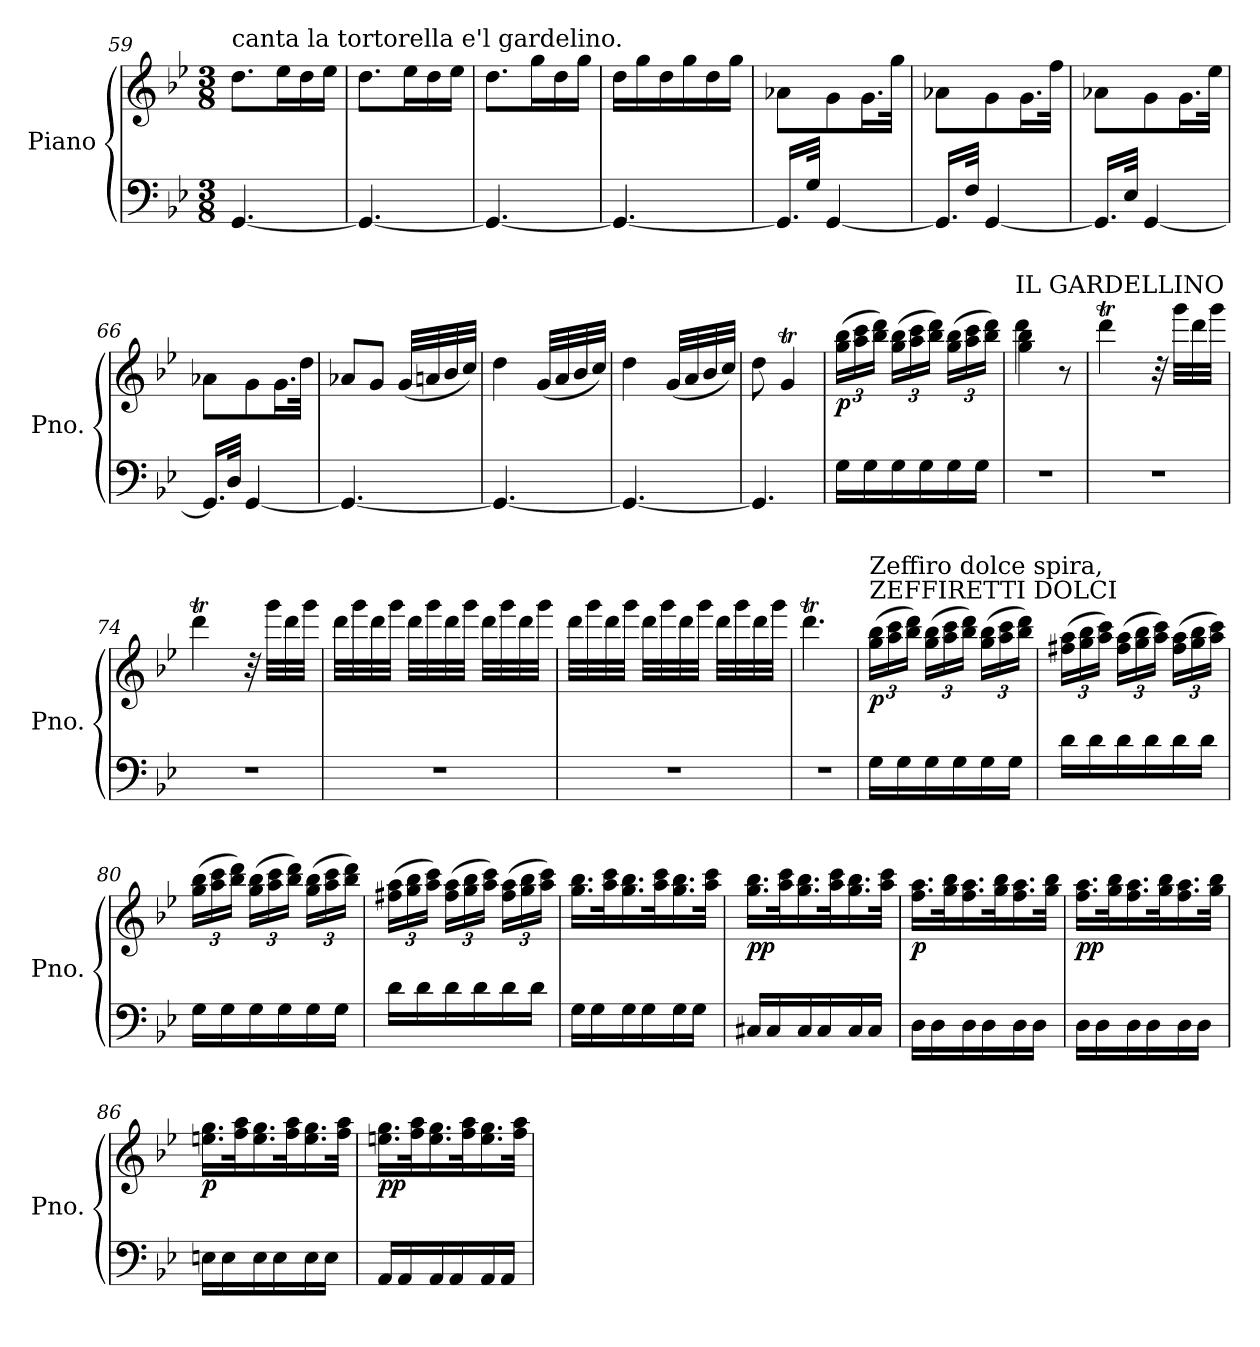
**kern	**kern	**dynam
*part1	*part1	*part1
*staff2	*staff1	*staff1/2
*I"Piano	*	*
*I'Pno.	*	*
*clefF4	*clefG2	*
*k[b-e-]	*k[b-e-]	*
*M3/8	*M3/8	*
=59	=59	=59
!	!LO:TX:t=canta la tortorella e'l gardelino.	!
[4.GG/	8.dd\L	.
.	16ee-\L	.
.	16dd\	.
.	16ee-\JJ	.
=60	=60	=60
4.GG/_	8.dd\L	.
.	16ee-\L	.
.	16dd\	.
.	16ee-\JJ	.
=61	=61	=61
4.GG/_	8.dd\L	.
.	16gg\L	.
.	16dd\	.
.	16gg\JJ	.
=62	=62	=62
4.GG/_	16dd\LL	.
.	16gg\	.
.	16dd\	.
.	16gg\	.
.	16dd\	.
.	16gg\JJ	.
=63	=63	=63
16.GG/LL]	8a-X\L	.
32G/JJk	.	.
[4GG/	8g\	.
.	16.g\L	.
.	32gg\JJk	.
=64	=64	=64
16.GG/LL]	8a-X\L	.
32F/JJk	.	.
[4GG/	8g\	.
.	16.g\L	.
.	32ff\JJk	.
!!LO:LB:g=z
=65	=65	=65
16.GG/LL]	8a-X\L	.
32E-/JJk	.	.
[4GG/	8g\	.
.	16.g\L	.
.	32ee-\JJk	.
=66	=66	=66
16.GG/LL]	8a-X\L	.
32D/JJk	.	.
[4GG/	8g\	.
.	16.g\L	.
.	32dd\JJk	.
=67	=67	=67
4.GG/_	8a-X/L	.
.	8g/J	.
.	(<32g/LLL	.
.	32an/	.
.	32b-/	.
.	32cc/JJJ)	.
=68	=68	=68
4.GG/_	4dd\	.
.	(<32g/LLL	.
.	32a/	.
.	32b-/	.
.	32cc/JJJ)	.
=69	=69	=69
4.GG/_	4dd\	.
.	(<32g/LLL	.
.	32a/	.
.	32b-/	.
.	32cc/JJJ)	.
=70	=70	=70
4.GG/]	8dd\	.
.	4gT/	.
!!LO:LB:g=z
=71	=71	=71
*	*Xbrackettup	*
*	*MM59	*
!	!	!LO:DY:b
16G\LL	(>24gg\ 24bb-\LL	p
.	24aa\ 24ccc\	.
16G\	.	.
.	24bb-\ 24ddd\JJ)	.
16G\	(>24gg\ 24bb-\LL	.
.	24aa\ 24ccc\	.
16G\	.	.
.	24bb-\ 24ddd\JJ)	.
16G\	(>24gg\ 24bb-\LL	.
.	24aa\ 24ccc\	.
16G\JJ	.	.
.	24bb-\ 24ddd\JJ)	.
=72	=72	=72
*	*^	*
!	!LO:TX:t=IL GARDELLINO	!	!
4.r	4ddd\	4gg\ 4bb-\	.
.	8r	8ryy	.
=73	=73	=73	=73
4.r	4dddt\	32ryy	.
*	*v	*v	*
.	32r	.
*	*^	*
.	32ryy	32ggg\LLL	.
.	32ryy	32ddd\	.
.	32ryy	32gggTTT\JJJ	.
=74	=74	=74	=74
4.r	4dddt\	32ryy	.
*	*v	*v	*
.	32r	.
*	*^	*
.	32ryy	32ggg\LLL	.
.	32ryy	32ddd\	.
.	32ryy	32gggTTT\JJJ	.
*	*v	*v	*
!!LO:LB:g=z
=75	=75	=75
4.r	32ddd\LLL	.
.	32ggg\	.
.	32ddd\	.
.	32ggg\JJJ	.
.	32ddd\LLL	.
.	32ggg\	.
.	32ddd\	.
.	32ggg\JJJ	.
.	32ddd\LLL	.
.	32ggg\	.
.	32ddd\	.
.	32ggg\JJJ	.
=76	=76	=76
4.r	32ddd\LLL	.
.	32ggg\	.
.	32ddd\	.
.	32ggg\JJJ	.
.	32ddd\LLL	.
.	32ggg\	.
.	32ddd\	.
.	32ggg\JJJ	.
.	32ddd\LLL	.
.	32ggg\	.
.	32ddd\	.
.	32ggg\JJJ	.
=77	=77	=77
4.r	4.dddt\	.
!!LO:PB:g=z
=78	=78	=78
*	*MM66	*
!	!LO:TX:a:t=ZEFFIRETTI DOLCI	!
!	!LO:TX:t=Zeffiro dolce spira,	!
!	!	!LO:DY:b
16G\LL	(>24gg\ 24bb-\LL	p
.	24aa\ 24ccc\	.
16G\	.	.
.	24bb-\ 24ddd\JJ)	.
16G\	(>24gg\ 24bb-\LL	.
.	24aa\ 24ccc\	.
16G\	.	.
.	24bb-\ 24ddd\JJ)	.
16G\	(>24gg\ 24bb-\LL	.
.	24aa\ 24ccc\	.
16G\JJ	.	.
.	24bb-\ 24ddd\JJ)	.
=79	=79	=79
16d\LL	(>24ff#X\ 24aa\LL	.
.	24gg\ 24bb-\	.
16d\	.	.
.	24aa\ 24ccc\JJ)	.
16d\	(>24ff#\ 24aa\LL	.
.	24gg\ 24bb-\	.
16d\	.	.
.	24aa\ 24ccc\JJ)	.
16d\	(>24ff#\ 24aa\LL	.
.	24gg\ 24bb-\	.
16d\JJ	.	.
.	24aa\ 24ccc\JJ)	.
=80	=80	=80
16G\LL	(>24gg\ 24bb-\LL	.
.	24aa\ 24ccc\	.
16G\	.	.
.	24bb-\ 24ddd\JJ)	.
16G\	(>24gg\ 24bb-\LL	.
.	24aa\ 24ccc\	.
16G\	.	.
.	24bb-\ 24ddd\JJ)	.
16G\	(>24gg\ 24bb-\LL	.
.	24aa\ 24ccc\	.
16G\JJ	.	.
.	24bb-\ 24ddd\JJ)	.
!!LO:LB:g=z
=81	=81	=81
16d\LL	(>24ff#X\ 24aa\LL	.
.	24gg\ 24bb-\	.
16d\	.	.
.	24aa\ 24ccc\JJ)	.
16d\	(>24ff#\ 24aa\LL	.
.	24gg\ 24bb-\	.
16d\	.	.
.	24aa\ 24ccc\JJ)	.
16d\	(>24ff#\ 24aa\LL	.
.	24gg\ 24bb-\	.
16d\JJ	.	.
.	24aa\ 24ccc\JJ)	.
=82	=82	=82
16G\LL	16.gg\ 16.bb-\LL	.
16G\	.	.
.	32aa\ 32ccc\K	.
16G\	16.gg\ 16.bb-\	.
16G\	.	.
.	32aa\ 32ccc\K	.
16G\	16.gg\ 16.bb-\	.
16G\JJ	.	.
.	32aa\ 32ccc\JJk	.
=83	=83	=83
!	!	!LO:DY:b
16C#X/LL	16.gg\ 16.bb-\LL	pp
16C#/	.	.
.	32aa\ 32ccc\K	.
16C#/	16.gg\ 16.bb-\	.
16C#/	.	.
.	32aa\ 32ccc\K	.
16C#/	16.gg\ 16.bb-\	.
16C#/JJ	.	.
.	32aa\ 32ccc\JJk	.
=84	=84	=84
!	!	!LO:DY:b
16D\LL	16.ff\ 16.aa\LL	p
16D\	.	.
.	32gg\ 32bb-\K	.
16D\	16.ff\ 16.aa\	.
16D\	.	.
.	32gg\ 32bb-\K	.
16D\	16.ff\ 16.aa\	.
16D\JJ	.	.
.	32gg\ 32bb-\JJk	.
!!LO:LB:g=z
=85	=85	=85
!	!	!LO:DY:b
16D\LL	16.ff\ 16.aa\LL	pp
16D\	.	.
.	32gg\ 32bb-\K	.
16D\	16.ff\ 16.aa\	.
16D\	.	.
.	32gg\ 32bb-\K	.
16D\	16.ff\ 16.aa\	.
16D\JJ	.	.
.	32gg\ 32bb-\JJk	.
=86	=86	=86
!	!	!LO:DY:b
16En\LL	16.een\ 16.gg\LL	p
16E\	.	.
.	32ff\ 32aa\K	.
16E\	16.ee\ 16.gg\	.
16E\	.	.
.	32ff\ 32aa\K	.
16E\	16.ee\ 16.gg\	.
16E\JJ	.	.
.	32ff\ 32aa\JJk	.
=87	=87	=87
!	!	!LO:DY:b
16AA/LL	16.een\ 16.gg\LL	pp
16AA/	.	.
.	32ff\ 32aa\K	.
16AA/	16.ee\ 16.gg\	.
16AA/	.	.
.	32ff\ 32aa\K	.
16AA/	16.ee\ 16.gg\	.
16AA/JJ	.	.
.	32ff\ 32aa\JJk	.
=	=	=
*-	*-	*-
